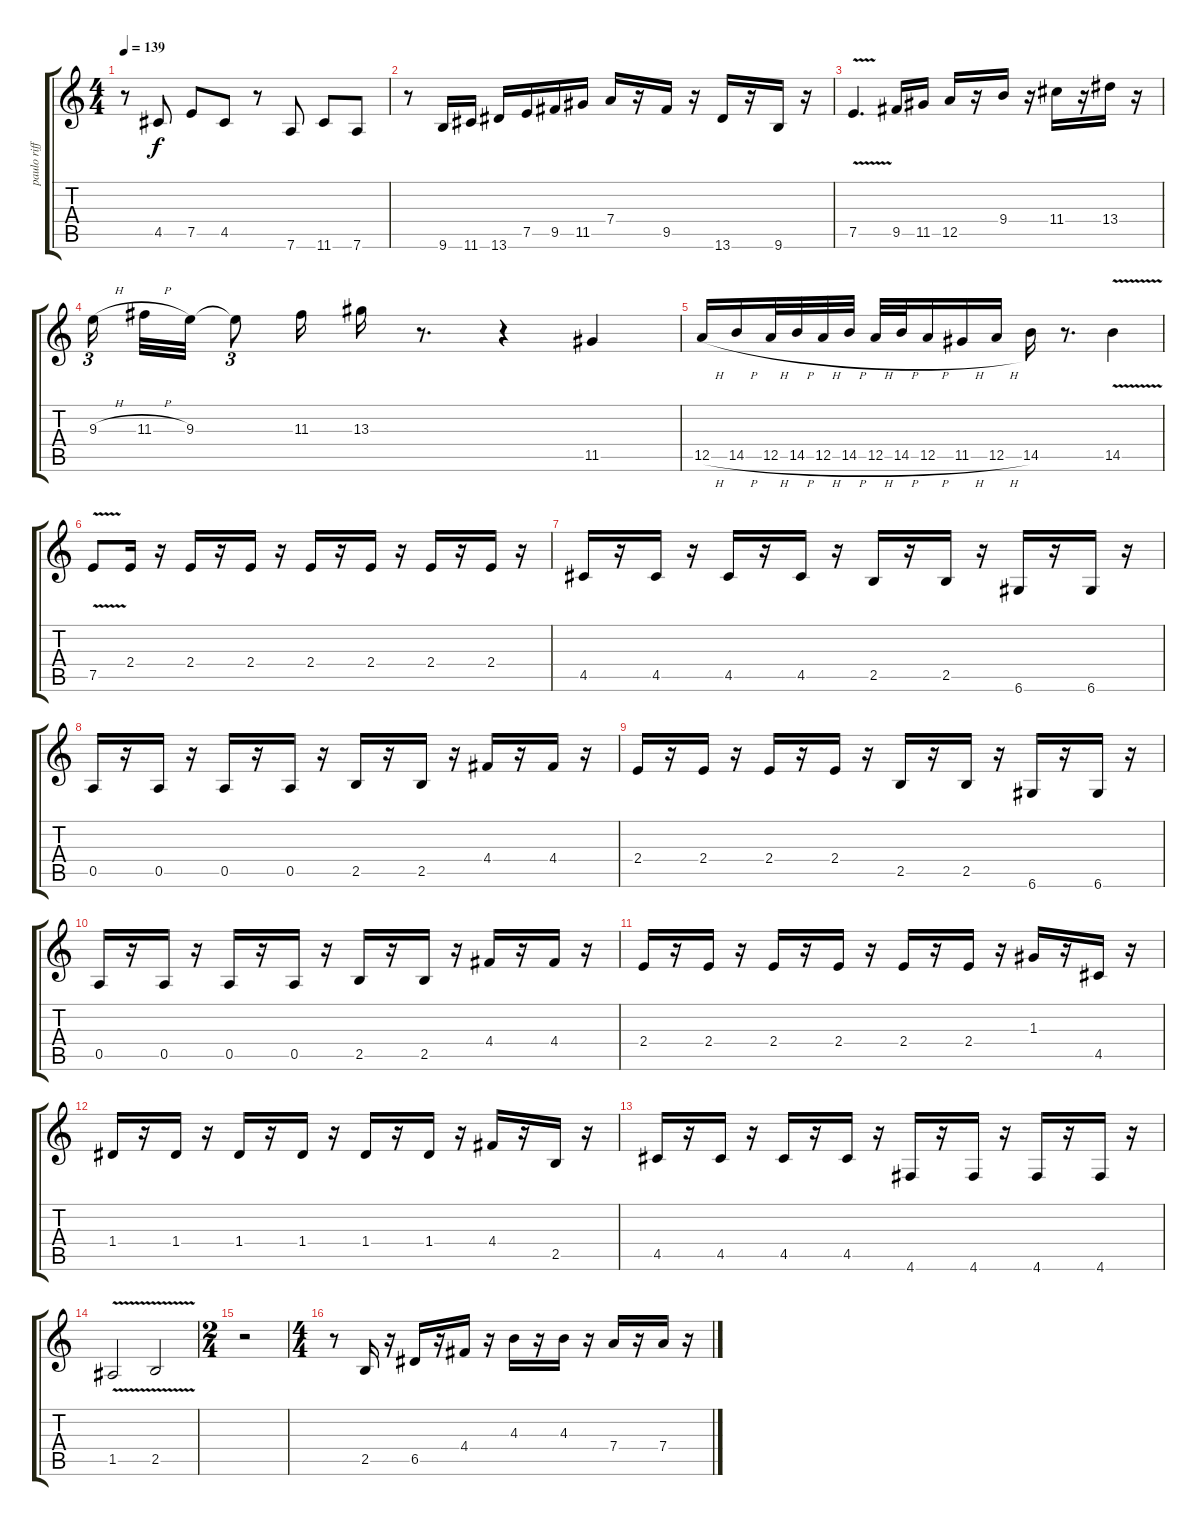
\track ("paulo riff" "paulo riff") {instrument distortionguitar}
\staff {score tabs}
\tuning (E4 B3 G3 D3 A2 D2) {hide}
\ts (4 4)
\tempo 139
\clef g2
\ks c
r.8{dy f} 4.5.8 7.5.8 4.5.8 r.8 7.6.8 11.6.8 7.6.8 |
r.8 9.6.16 11.6.16 13.6.16 7.5.16 9.5.16 11.5.16 7.4.16 r.16 9.5.16 r.16 13.6.16 r.16 9.6.16 r.16 |
7.5{v}.4{d} 9.5.16 11.5.16 12.5.16 r.16 9.4.16 r.16 11.4.16 r.16 13.4.16 r.16 |
9.3{h}.16{tu (3 2)} 11.3{h}.32 9.3.32 9.3{t}.8{tu (3 2)} 11.3.16 13.3.16 r.8{d} r.4 11.5.4 |
12.5{h}.16 14.5{h}.16 12.5{h}.32 14.5{h}.32 12.5{h}.32 14.5{h}.32 12.5{h}.32 14.5{h}.32 12.5{h}.16 11.5{h}.16 12.5{h}.16 14.5.16 r.8{d} 14.5{v}.4 |
7.5{v}.8 2.4.16 r.16 2.4.16 r.16 2.4.16 r.16 2.4.16 r.16 2.4.16 r.16 2.4.16 r.16 2.4.16 r.16 |
4.5.16 r.16 4.5.16 r.16 4.5.16 r.16 4.5.16 r.16 2.5.16 r.16 2.5.16 r.16 6.6.16 r.16 6.6.16 r.16 |
0.5.16 r.16 0.5.16 r.16 0.5.16 r.16 0.5.16 r.16 2.5.16 r.16 2.5.16 r.16 4.4.16 r.16 4.4.16 r.16 |
2.4.16 r.16 2.4.16 r.16 2.4.16 r.16 2.4.16 r.16 2.5.16 r.16 2.5.16 r.16 6.6.16 r.16 6.6.16 r.16 |
0.5.16 r.16 0.5.16 r.16 0.5.16 r.16 0.5.16 r.16 2.5.16 r.16 2.5.16 r.16 4.4.16 r.16 4.4.16 r.16 |
2.4.16 r.16 2.4.16 r.16 2.4.16 r.16 2.4.16 r.16 2.4.16 r.16 2.4.16 r.16 1.3.16 r.16 4.5.16 r.16 |
1.4.16 r.16 1.4.16 r.16 1.4.16 r.16 1.4.16 r.16 1.4.16 r.16 1.4.16 r.16 4.4.16 r.16 2.5.16 r.16 |
4.5.16 r.16 4.5.16 r.16 4.5.16 r.16 4.5.16 r.16 4.6.16 r.16 4.6.16 r.16 4.6.16 r.16 4.6.16 r.16 |
1.5{v}.2 2.5{v}.2 |
\ts (2 4)
r.2 |
\ts (4 4)
r.8 2.5.16 r.16 6.5.16 r.16 4.4.16 r.16 4.3.16 r.16 4.3.16 r.16 7.4.16 r.16 7.4.16 r.16
